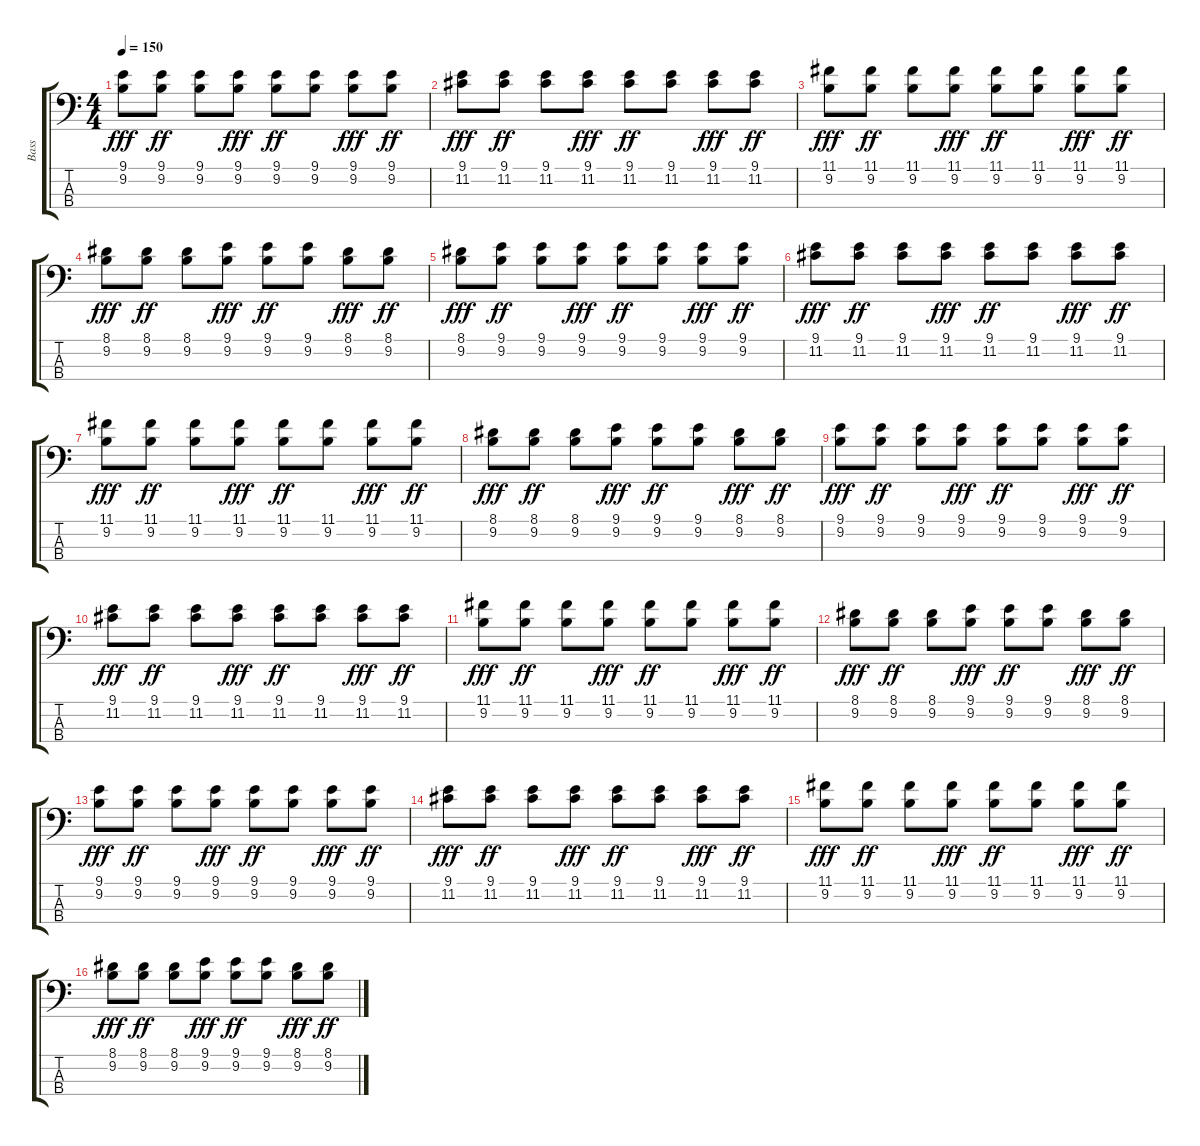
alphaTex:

\track ("Bass" "Bass") {instrument electricbassfinger}
\staff {score tabs}
\tuning (G2 D2 A1 E1) {hide}
\ts (4 4)
\tempo 150
\clef f4
\ks c
(9.1 9.2).8{dy fff instrument electricbassfinger} (9.1 9.2).8{dy ff} (9.1 9.2).8 (9.1 9.2).8{dy fff} (9.1 9.2).8{dy ff} (9.1 9.2).8 (9.1 9.2).8{dy fff} (9.1 9.2).8{dy ff} |
(9.1 11.2).8{dy fff} (9.1 11.2).8{dy ff} (9.1 11.2).8 (9.1 11.2).8{dy fff} (9.1 11.2).8{dy ff} (9.1 11.2).8 (9.1 11.2).8{dy fff} (9.1 11.2).8{dy ff} |
(11.1 9.2).8{dy fff} (11.1 9.2).8{dy ff} (11.1 9.2).8 (11.1 9.2).8{dy fff} (11.1 9.2).8{dy ff} (11.1 9.2).8 (11.1 9.2).8{dy fff} (11.1 9.2).8{dy ff} |
(8.1 9.2).8{dy fff} (8.1 9.2).8{dy ff} (8.1 9.2).8 (9.1 9.2).8{dy fff} (9.1 9.2).8{dy ff} (9.1 9.2).8 (8.1 9.2).8{dy fff} (8.1 9.2).8{dy ff} |
(8.1 9.2).8{dy fff} (9.1 9.2).8{dy ff} (9.1 9.2).8 (9.1 9.2).8{dy fff} (9.1 9.2).8{dy ff} (9.1 9.2).8 (9.1 9.2).8{dy fff} (9.1 9.2).8{dy ff} |
(9.1 11.2).8{dy fff} (9.1 11.2).8{dy ff} (9.1 11.2).8 (9.1 11.2).8{dy fff} (9.1 11.2).8{dy ff} (9.1 11.2).8 (9.1 11.2).8{dy fff} (9.1 11.2).8{dy ff} |
(11.1 9.2).8{dy fff} (11.1 9.2).8{dy ff} (11.1 9.2).8 (11.1 9.2).8{dy fff} (11.1 9.2).8{dy ff} (11.1 9.2).8 (11.1 9.2).8{dy fff} (11.1 9.2).8{dy ff} |
(8.1 9.2).8{dy fff} (8.1 9.2).8{dy ff} (8.1 9.2).8 (9.1 9.2).8{dy fff} (9.1 9.2).8{dy ff} (9.1 9.2).8 (8.1 9.2).8{dy fff} (8.1 9.2).8{dy ff} |
(9.1 9.2).8{dy fff} (9.1 9.2).8{dy ff} (9.1 9.2).8 (9.1 9.2).8{dy fff} (9.1 9.2).8{dy ff} (9.1 9.2).8 (9.1 9.2).8{dy fff} (9.1 9.2).8{dy ff} |
(9.1 11.2).8{dy fff} (9.1 11.2).8{dy ff} (9.1 11.2).8 (9.1 11.2).8{dy fff} (9.1 11.2).8{dy ff} (9.1 11.2).8 (9.1 11.2).8{dy fff} (9.1 11.2).8{dy ff} |
(11.1 9.2).8{dy fff} (11.1 9.2).8{dy ff} (11.1 9.2).8 (11.1 9.2).8{dy fff} (11.1 9.2).8{dy ff} (11.1 9.2).8 (11.1 9.2).8{dy fff} (11.1 9.2).8{dy ff} |
(8.1 9.2).8{dy fff} (8.1 9.2).8{dy ff} (8.1 9.2).8 (9.1 9.2).8{dy fff} (9.1 9.2).8{dy ff} (9.1 9.2).8 (8.1 9.2).8{dy fff} (8.1 9.2).8{dy ff} |
(9.1 9.2).8{dy fff} (9.1 9.2).8{dy ff} (9.1 9.2).8 (9.1 9.2).8{dy fff} (9.1 9.2).8{dy ff} (9.1 9.2).8 (9.1 9.2).8{dy fff} (9.1 9.2).8{dy ff} |
(9.1 11.2).8{dy fff} (9.1 11.2).8{dy ff} (9.1 11.2).8 (9.1 11.2).8{dy fff} (9.1 11.2).8{dy ff} (9.1 11.2).8 (9.1 11.2).8{dy fff} (9.1 11.2).8{dy ff} |
(11.1 9.2).8{dy fff} (11.1 9.2).8{dy ff} (11.1 9.2).8 (11.1 9.2).8{dy fff} (11.1 9.2).8{dy ff} (11.1 9.2).8 (11.1 9.2).8{dy fff} (11.1 9.2).8{dy ff} |
(8.1 9.2).8{dy fff} (8.1 9.2).8{dy ff} (8.1 9.2).8 (9.1 9.2).8{dy fff} (9.1 9.2).8{dy ff} (9.1 9.2).8 (8.1 9.2).8{dy fff} (8.1 9.2).8{dy ff}
